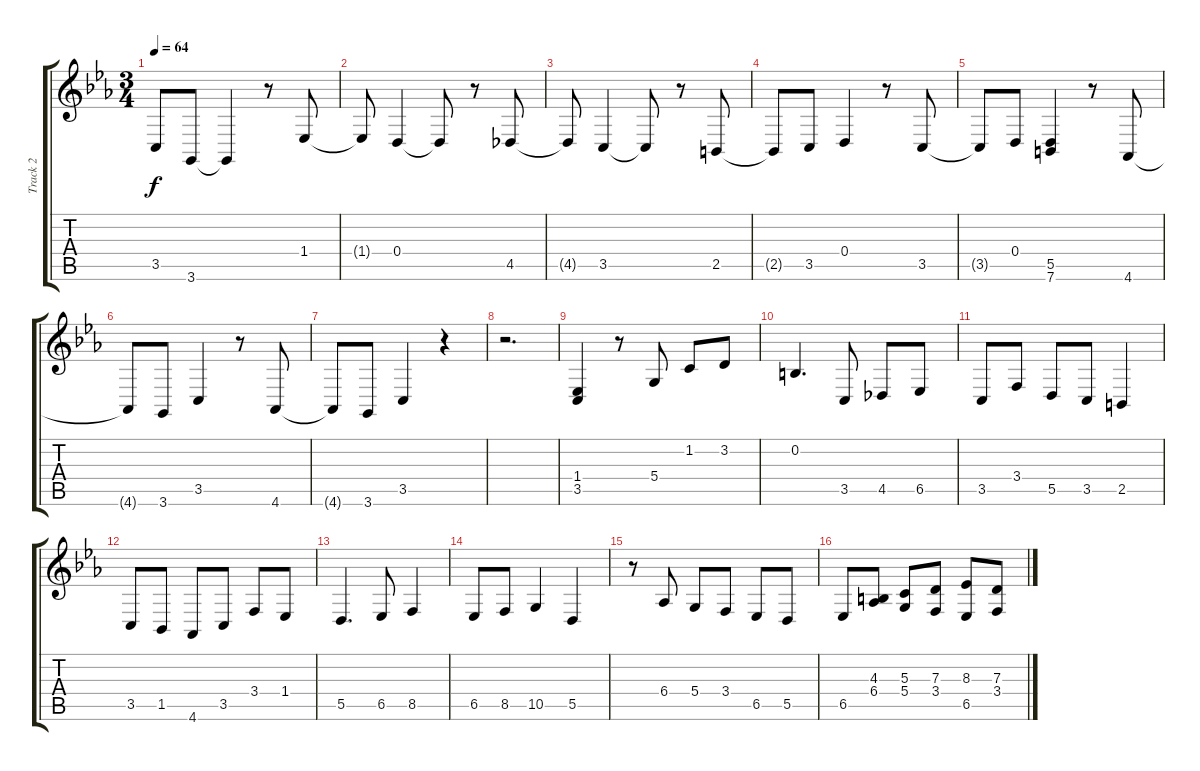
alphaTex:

\track ("Track 2" "Track 2") {instrument churchorgan}
\staff {score tabs}
\tuning (E4 B3 G3 D3 A2 E2) {hide}
\ts (3 4)
\tempo 64
\clef g2
\ks cminor
3.5.8{dy f} 3.6.8 3.6{t}.4 r.8 1.4.8 |
1.4{t}.8 0.4.4 0.4{t}.8 r.8 4.5.8 |
4.5{t}.8 3.5.4 3.5{t}.8 r.8 2.5.8 |
2.5{t}.8 3.5.8 0.4.4 r.8 3.5.8 |
3.5{t}.8 0.4.8 (5.5 7.6).4 r.8 4.6.8 |
4.6{t}.8 3.6.8 3.5.4 r.8 4.6.8 |
4.6{t}.8 3.6.8 3.5.4 r.4 |
r.2{d} |
(1.4 3.5).4{volume 13} r.8 5.4.8 1.2.8 3.2.8 |
0.2.4{d} 3.5.8 4.5.8 6.5.8 |
3.5.8 3.4.8 5.5.8 3.5.8 2.5.4 |
3.5.8 1.5.8 4.6.8 3.5.8 3.4.8 1.4.8 |
5.5.4{d} 6.5.8 8.5.4 |
6.5.8 8.5.8 10.5.4 5.5.4 |
r.8 6.4.8 5.4.8 3.4.8 6.5.8 5.5.8 |
6.5.8 (4.3 6.4).8 (5.3 5.4).8 (7.3 3.4).8 (8.3 6.5).8 (7.3 3.4).8
